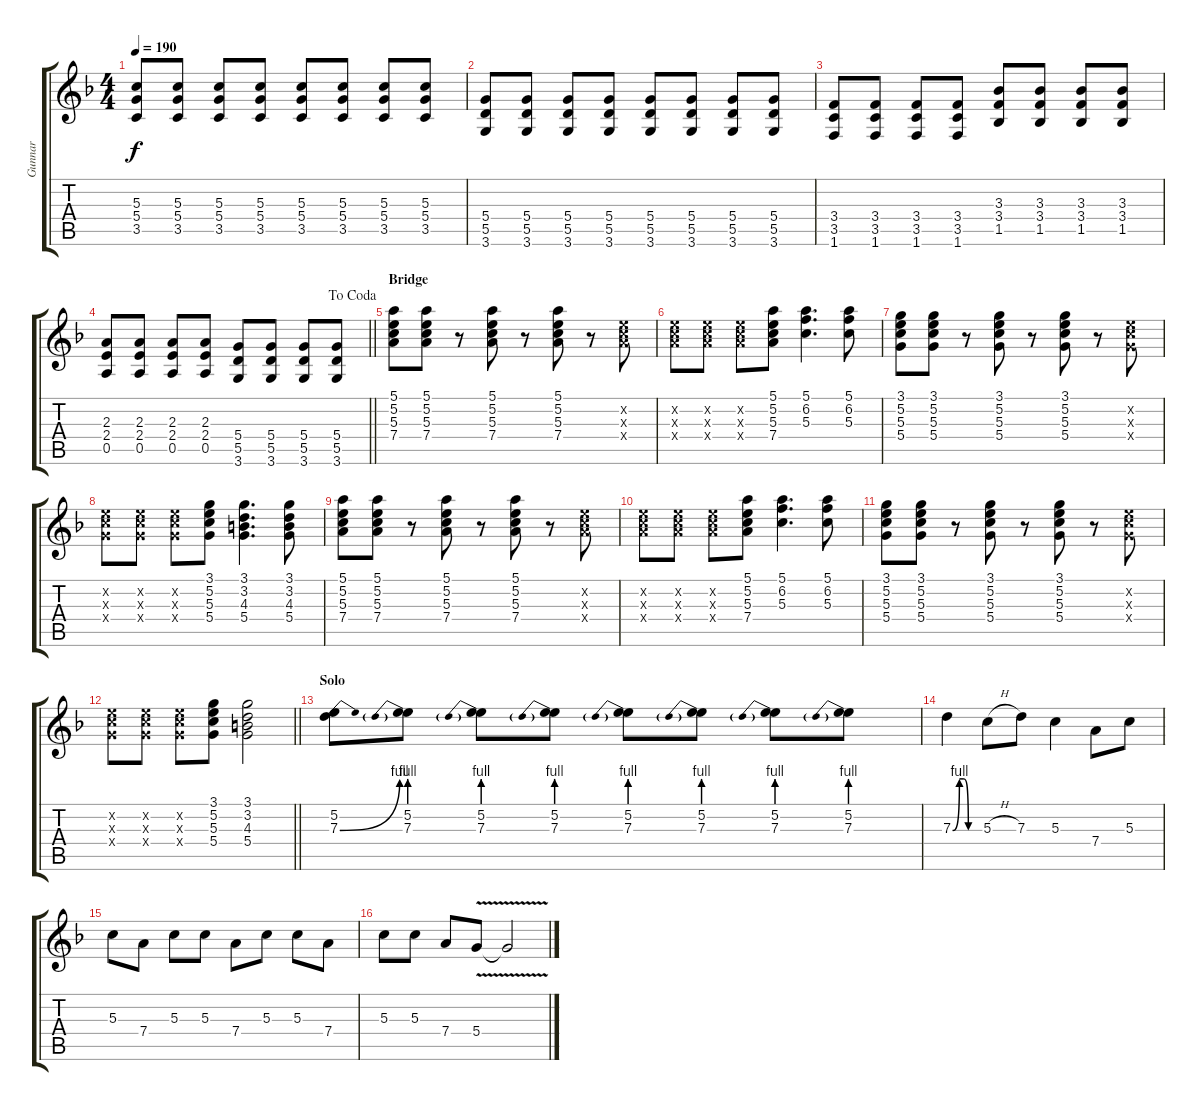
\track ("Gunnar" "Gunnar") {instrument distortionguitar}
\staff {score tabs}
\tuning (E4 B3 G3 D3 A2 E2) {hide}
\ts (4 4)
\tempo 190
\clef g2
\ks f
(5.3 5.4 3.5).8{dy f} (5.3 5.4 3.5).8 (5.3 5.4 3.5).8 (5.3 5.4 3.5).8 (5.3 5.4 3.5).8 (5.3 5.4 3.5).8 (5.3 5.4 3.5).8 (5.3 5.4 3.5).8 |
(5.4 5.5 3.6).8 (5.4 5.5 3.6).8 (5.4 5.5 3.6).8 (5.4 5.5 3.6).8 (5.4 5.5 3.6).8 (5.4 5.5 3.6).8 (5.4 5.5 3.6).8 (5.4 5.5 3.6).8 |
(3.4 3.5 1.6).8 (3.4 3.5 1.6).8 (3.4 3.5 1.6).8 (3.4 3.5 1.6).8 (3.3 3.4 1.5).8 (3.3 3.4 1.5).8 (3.3 3.4 1.5).8 (3.3 3.4 1.5).8 |
\jump dacoda
\barLineRight lightlight
(2.3 2.4 0.5).8 (2.3 2.4 0.5).8 (2.3 2.4 0.5).8 (2.3 2.4 0.5).8 (5.4 5.5 3.6).8 (5.4 5.5 3.6).8 (5.4 5.5 3.6).8 (5.4 5.5 3.6).8 |
\section ("" "Bridge")
(5.1 5.2 5.3 7.4).8{volume 8} (5.1 5.2 5.3 7.4).8 r.8 (5.1 5.2 5.3 7.4).8 r.8 (5.1 5.2 5.3 7.4).8 r.8 (5.2{x} 5.3{x} 7.4{x}).8 |
(5.2{x} 5.3{x} 7.4{x}).8 (5.2{x} 5.3{x} 7.4{x}).8 (5.2{x} 5.3{x} 7.4{x}).8 (5.1 5.2 5.3 7.4).8 (5.1 6.2 5.3).4{d} (5.1 6.2 5.3).8 |
(3.1 5.2 5.3 5.4).8 (3.1 5.2 5.3 5.4).8 r.8 (3.1 5.2 5.3 5.4).8 r.8 (3.1 5.2 5.3 5.4).8 r.8 (5.2{x} 5.3{x} 5.4{x}).8 |
(5.2{x} 5.3{x} 5.4{x}).8 (5.2{x} 5.3{x} 5.4{x}).8 (5.2{x} 5.3{x} 5.4{x}).8 (3.1 5.2 5.3 5.4).8 (3.1 3.2 4.3 5.4).4{d} (3.1 3.2 4.3 5.4).8 |
(5.1 5.2 5.3 7.4).8 (5.1 5.2 5.3 7.4).8 r.8 (5.1 5.2 5.3 7.4).8 r.8 (5.1 5.2 5.3 7.4).8 r.8 (5.2{x} 5.3{x} 7.4{x}).8 |
(5.2{x} 5.3{x} 7.4{x}).8 (5.2{x} 5.3{x} 7.4{x}).8 (5.2{x} 5.3{x} 7.4{x}).8 (5.1 5.2 5.3 7.4).8 (5.1 6.2 5.3).4{d} (5.1 6.2 5.3).8 |
(3.1 5.2 5.3 5.4).8 (3.1 5.2 5.3 5.4).8 r.8 (3.1 5.2 5.3 5.4).8 r.8 (3.1 5.2 5.3 5.4).8 r.8 (5.2{x} 5.3{x} 5.4{x}).8 |
\barLineRight lightlight
(5.2{x} 5.3{x} 5.4{x}).8 (5.2{x} 5.3{x} 5.4{x}).8 (5.2{x} 5.3{x} 5.4{x}).8 (3.1 5.2 5.3 5.4).8 (3.1 3.2 4.3 5.4).2 |
\section ("" "Solo")
(5.2 7.3{be (bend 0 0 60 4)}).8{volume 12} (5.2 7.3{be (prebend 0 4 60 4)}).8 (5.2 7.3{be (prebend 0 4 60 4)}).8 (5.2 7.3{be (prebend 0 4 60 4)}).8 (5.2 7.3{be (prebend 0 4 60 4)}).8 (5.2 7.3{be (prebend 0 4 60 4)}).8 (5.2 7.3{be (prebend 0 4 60 4)}).8 (5.2 7.3{be (prebend 0 4 60 4)}).8 |
7.3{be (custom 0 0 15 4 25 4 35 0 60 0)}.4 5.3{h}.8 7.3.8 5.3.4 7.4.8 5.3.8 |
5.3.8 7.4.8 5.3.8 5.3.8 7.4.8 5.3.8 5.3.8 7.4.8 |
5.3.8 5.3.8 7.4.8 5.4{v}.8 5.4{t}.2
